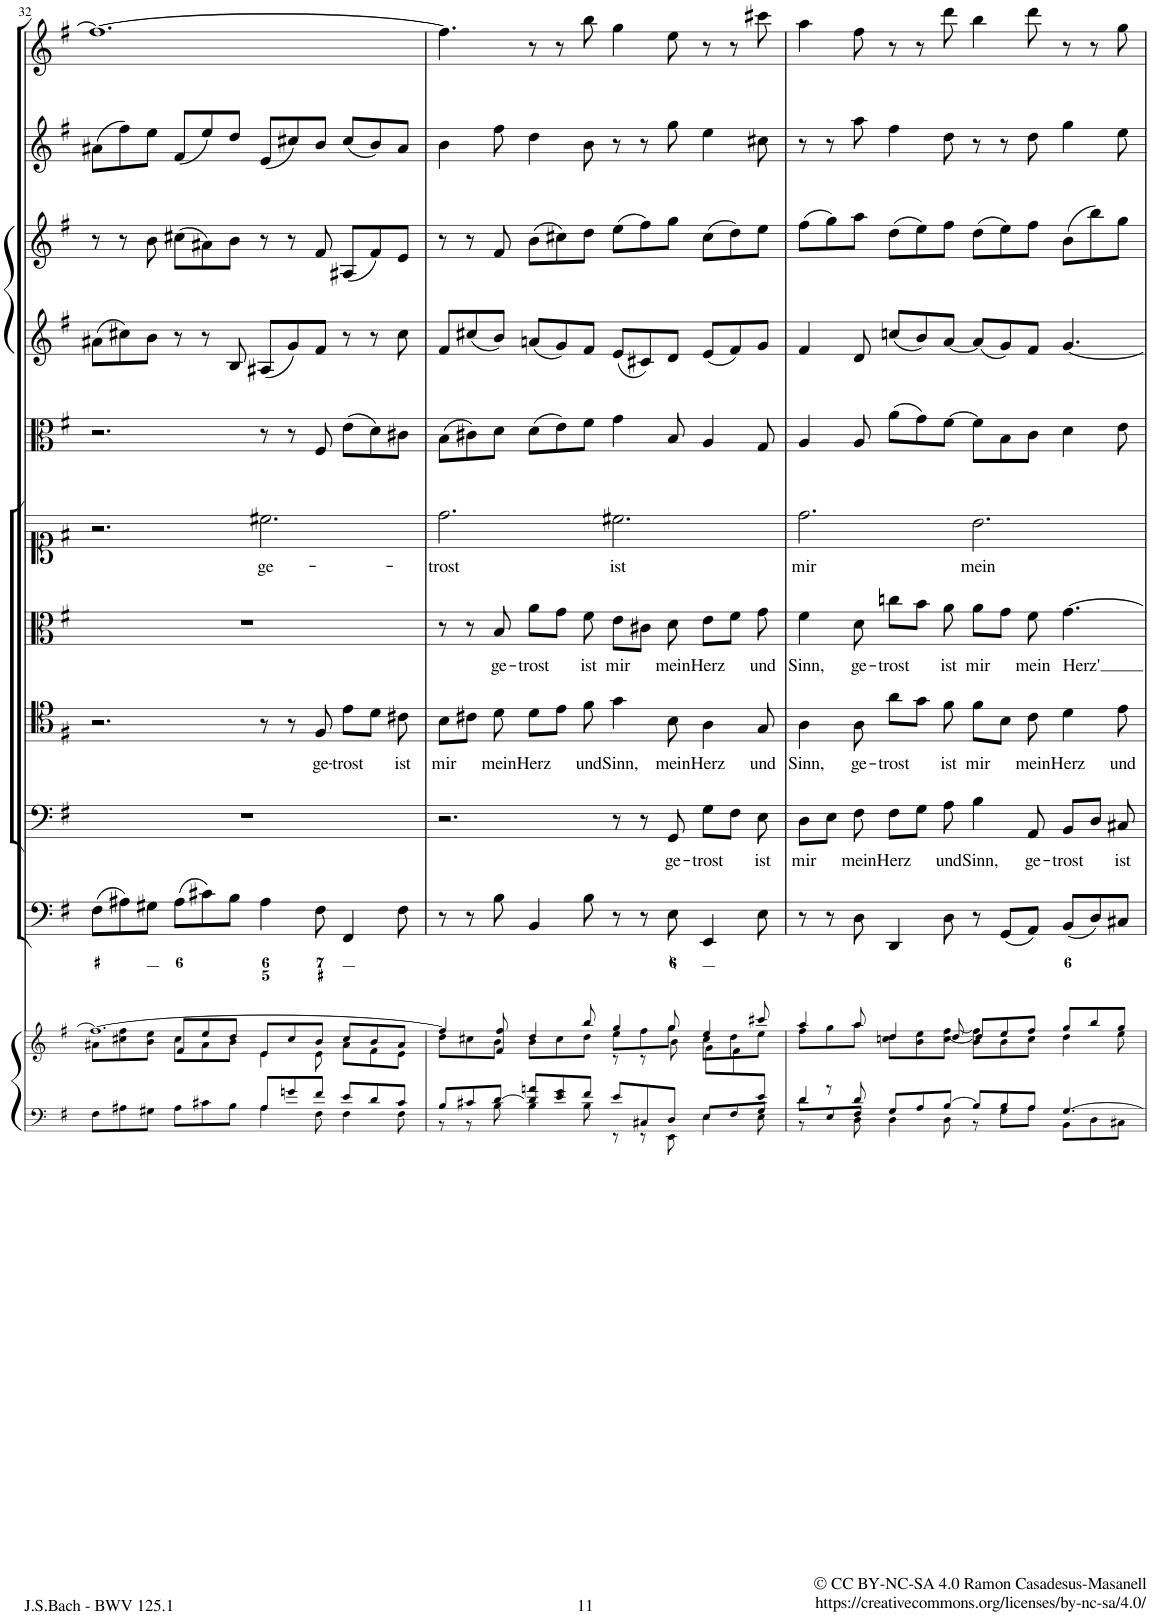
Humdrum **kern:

**kern	**kern	**kern	**kern	**text	**kern	**text	**kern	**text	**kern	**text	**kern	**kern	**kern	**kern	**kern
*part11	*part11	*part10	*part9	*part9	*part8	*part8	*part7	*part7	*part6	*part6	*part5	*part4	*part3	*part2	*part1
*staff12	*staff11	*staff10	*staff9	*staff9	*staff8	*staff8	*staff7	*staff7	*staff6	*staff6	*staff5	*staff4	*staff3	*staff2	*staff1
*I"Piano reduction	*	*I"Continuo	*I"Basso	*	*I"Tenore	*	*I"Alto	*	*I"Soprano Corno col Soprano	*	*I"Viola	*I"Violino II	*I"Violino I	*I"Oboe	*I"Flauto traverso
*I'Pno	*	*	*	*	*	*	*	*	*	*	*I'Vla	*I'Vln	*I'Vln	*I'Ob	*I'Fl
!!LO:PB:g=z
*clefF4	*clefG2	*clefF4	*clefF4	*	*clefC4	*	*clefC3	*	*clefC1	*	*clefC3	*clefG2	*clefG2	*clefG2	*clefG2
*k[f#]	*k[f#]	*k[f#]	*k[f#]	*	*k[f#]	*	*k[f#]	*	*k[f#]	*	*k[f#]	*k[f#]	*k[f#]	*k[f#]	*k[f#]
*M12/8	*M12/8	*M12/8	*M12/8	*	*M12/8	*	*M12/8	*	*M12/8	*	*M12/8	*M12/8	*M12/8	*M12/8	*M12/8
=32	=32	=32	=32	=32	=32	=32	=32	=32	=32	=32	=32	=32	=32	=32	=32
*^	*^	*	*	*	*	*	*	*	*	*	*	*	*	*	*
*	*	*	*^	*	*	*	*	*	*	*	*	*	*	*	*	*	*
2.ryy	8F#\L	1.ff#_	8a#X\L	4.ryy	(8F#\L	1.r	.	2.r	.	1.r	.	2.r	.	2.r	(8a#X\L	8r	(8a#X\L	1.ff#_
.	8A#X\	.	8cc#X\ 8ff#\	.	8A#X\)	.	.	.	.	.	.	.	.	.	8cc#X\)	8r	8ff#\)	.
.	8G#X\J	.	8b\ 8ee\J	.	8G#X\J	.	.	.	.	.	.	.	.	.	8b\J	8b\	8ee\J	.
.	8A#\L	.	8cc#\L	8f#/L	(8A#\L	.	.	.	.	.	.	.	.	.	8r	(8cc#X\L	(8f#/L	.
.	8c#X\	.	8a#\	8ee/	8c#X\)	.	.	.	.	.	.	.	.	.	8r	8a#X\)	8ee/)	.
.	8B\J	.	8b\J	8dd/J	8B\J	.	.	.	.	.	.	.	.	.	8B/	8b\J	8dd/J	.
!	!	!	!	!	!	!	!	!	!	!	!	!	!LO:LY:b	!	!	!	!	!
8A#/L	4A#\	.	4e\	8e/L	4A#\	.	.	8r	.	.	.	2.cc#X\	ge-	8r	(8A#X/L	8r	(8e/L	.
8gn/	.	.	.	8cc#/	.	.	.	8r	.	.	.	.	.	8r	8g/)	8r	8cc#X/)	.
!	!	!	!	!	!	!	!	!	!LO:LY:b	!	!	!	!	!	!	!	!	!
8f#/J	8F#\	.	8e\	8b/J	8F#\	.	.	8F#/	ge-	.	.	.	.	8F#/	8f#/J	8f#/	8b/J	.
!	!	!	!	!	!	!	!	!	!LO:LY:b	!	!	!	!	!	!	!	!	!
8e/L	4F#\	.	8a#\L	8cc#/L	4FF#/	.	.	8e\L	-trost	.	.	.	.	(8e\L	8r	(8A#X/L	(8cc#/L	.
8d/	.	.	8f#\	8b/	.	.	.	8d\J	.	.	.	.	.	8d\)	8r	8f#/)	8b/)	.
!	!	!	!	!	!	!	!	!	!LO:LY:b	!	!	!	!	!	!	!	!	!
8c#/J	8F#\	.	8e\J	8a#/J	8F#\	.	.	8c#X\	ist	.	.	.	.	8c#X\J	8cc#\	8e/J	8a#/J	.
=33	=33	=33	=33	=33	=33	=33	=33	=33	=33	=33	=33	=33	=33	=33	=33	=33	=33	=33
*	*^	*	*	*	*	*	*	*	*	*	*	*	*	*	*	*	*	*
!	!	!	!	!	!	!	!	!	!	!LO:LY:b	!	!	!	!LO:LY:b	!	!	!	!	!
4.ryy	8B/L	8r	4ff#/]	8dd\L	2.ryy	8r	2.r	.	8B\L	mir	8r	.	2.dd\	-trost	(8B\L	8f#/L	8r	4b\	4.ff#\]
.	8c#X/	8r	.	8cc#X\	.	8r	.	.	8c#X\J	.	8r	.	.	.	8c#X\)	(8cc#X/	8r	.	.
!	!	!	!	!	!	!	!	!	!	!LO:LY:b	!	!LO:LY:b	!	!	!	!	!	!	!
.	[8d/J	8B\	8f#/ 8ff#/	8b\J	.	8B\	.	.	8d\	mein	8B/	ge-	.	.	8d\J	8b/J)	8f#/	8ff#\	.
!	!	!	!	!	!	!	!	!	!	!LO:LY:b	!	!LO:LY:b	!	!	!	!	!	!	!
.	8d/] 8an/L	4B\	4dd/	8b\L	.	4BB/	.	.	8d\L	Herz	8a\L	-trost	.	.	(8d\L	(8an/L	(8b\L	4dd\	8r
.	8e/ 8g/	.	.	8cc#\	.	.	.	.	8e\J	.	8g\J	.	.	.	8e\)	8g/)	8cc#X\)	.	8r
!	!	!	!	!	!	!	!	!	!	!LO:LY:b	!	!LO:LY:b	!	!	!	!	!	!	!
.	8f#/J	8B\	8bb/	8dd\J	.	8B\	.	.	8f#\	und	8f#\	ist	.	.	8f#\J	8f#/J	8dd\J	8b\	8bb\
!	!	!	!	!	!	!	!	!	!	!LO:LY:b	!	!LO:LY:b	!	!LO:LY:b	!	!	!	!	!
.	8e/L	8r	4gg/	8ee\L	8r	8r	8r	.	4g\	Sinn,	8e\L	mir	2.cc#X\	ist	4g\	(8e/L	(8ee\L	8r	4gg\
.	8C#X/	8r	.	8ff#\	8r	8r	8r	.	.	.	8c#X\J	.	.	.	.	8c#X/)	8ff#\)	8r	.
!	!	!	!	!	!	!	!	!LO:LY:b	!	!LO:LY:b	!	!LO:LY:b	!	!	!	!	!	!	!
.	8D/J	8EE\	8gg/	8gg\J	8b\	8E\	8GG/	ge-	8B\	mein	8d\	mein	.	.	8B/	8d/J	8gg\J	8gg\	8ee\
!	!	!	!	!	!	!	!	!LO:LY:b	!	!LO:LY:b	!	!LO:LY:b	!	!	!	!	!	!	!
.	8E/L	4E\	4ee/	8cc#\L	8g\L	4EE/	8G\L	-trost	4A\	Herz	8e\L	Herz	.	.	4A/	(8e/L	(8cc#\L	4ee\	8r
.	8F#/	.	.	8dd\	8f#\	.	8F#\J	.	.	.	8f#\J	.	.	.	.	8f#/)	8dd\)	.	8r
!	!	!	!	!	!	!	!	!LO:LY:b	!	!LO:LY:b	!	!LO:LY:b	!	!	!	!	!	!	!
8e/J	8G/J	8E\	8ccc#X/	8ee\J	8ryy	8E\	8E\	ist	8G/	und	8g\	und	.	.	8G/	8g/J	8ee\J	8cc#X\	8ccc#X\
=34	=34	=34	=34	=34	=34	=34	=34	=34	=34	=34	=34	=34	=34	=34	=34	=34	=34	=34	=34
!	!	!	!	!	!	!	!	!LO:LY:b	!	!LO:LY:b	!	!LO:LY:b	!	!LO:LY:b	!	!	!	!	!
*	*	*	*	*v	*v	*	*	*	*	*	*	*	*	*	*	*	*	*	*
8d\L	8r	4d/	4aa/	8ff#\L	8r	8D\L	mir	4A\	Sinn,	4f#\	Sinn,	2.dd\	mir	4A/	4f#/	(8ff#\L	8r	4aa\
8E/	8r	.	.	8gg\	8r	8E\J	.	.	.	.	.	.	.	.	.	8gg\)	8r	.
!	!	!	!	!	!	!	!LO:LY:b	!	!LO:LY:b	!	!LO:LY:b	!	!	!	!	!	!	!
8F#/J	8D\	8d/	8aa/	8aa\J	8D\	8F#\	mein	8A\	ge-	8d\	ge-	.	.	8A/	8d/	8aa\J	8aa\	8ff#\
!	!	!	!	!	!	!	!LO:LY:b	!	!LO:LY:b	!	!LO:LY:b	!	!	!	!	!	!	!
8G/L	4D\	4.ryy	4dd/	8ccn\ 8dd\L	4DD/	8F#\L	Herz	8a\L	-trost	8ccn\L	-trost	.	.	(8a\L	(8ccn/L	(8dd\L	4ff#\	8r
8A/	.	.	.	8b\ 8ee\	.	8G\J	.	8g\J	.	8b\J	.	.	.	8g\)	8b/)	8ee\)	.	8r
!	!	!	!	!	!	!	!LO:LY:b	!	!LO:LY:b	!	!LO:LY:b	!	!	!	!	!	!	!
[8B/J	8D\	.	[<8dd/	8cc\ [8ff#\J	8D\	8A\	und	8f#\	ist	8a\	ist	.	.	[8f#\J	[8a/J	8ff#\J	8dd\	8ddd\
!	!	!	!	!	!	!	!LO:LY:b	!	!LO:LY:b	!	!LO:LY:b	!	!LO:LY:b	!	!	!	!	!
8B/L]	8r	2.ryy	8dd/L]	8b\ 8ff#\]L	8r	4B\	Sinn,	8f#\L	mir	8a\L	mir	2.b\	mein	8f#\L]	(8a/L]	(8dd\L	8r	4bb\
8B/	8G\L	.	8ee/	8b\	(8GG/L	.	.	8B\J	.	8g\J	.	.	.	8B\	8g/)	8ee\)	8r	.
!	!	!	!	!	!	!	!LO:LY:b	!	!LO:LY:b	!	!LO:LY:b	!	!	!	!	!	!	!
8A/J	8A\J	.	8ff#/J	8cc\J	8AA/J)	8AA/	ge-	8c\	mein	8f#\	mein	.	.	8c\J	8f#/J	8ff#\J	8dd\	8ddd\
!	!	!	!	!	!	!	!LO:LY:b	!	!LO:LY:b	!	!LO:LY:b	!	!	!	!	!	!	!
[4.G/	8BB\L	.	8gg/L	4dd\	(8BB/L	8BB/L	-trost	4d\	Herz	[4.g\	Herz'	.	.	4d\	[4.g/	(8b\L	4gg\	8r
.	8D\	.	8bb/	.	8D/)	8D/J	.	.	.	.	.	.	.	.	.	8bb\)	.	8r
!	!	!	!	!	!	!	!LO:LY:b	!	!LO:LY:b	!	!	!	!	!	!	!	!	!
.	8C#X\J	.	8gg/J	8ee\	8C#X/J	8C#X/	ist	8e\	und	.	.	.	.	8e\	.	8gg\J	8ee\	8gg\
*v	*v	*v	*	*	*	*	*	*	*	*	*	*	*	*	*	*	*	*
*	*v	*v	*	*	*	*	*	*	*	*	*	*	*	*	*	*
=	=	=	=	=	=	=	=	=	=	=	=	=	=	=	=
*-	*-	*-	*-	*-	*-	*-	*-	*-	*-	*-	*-	*-	*-	*-	*-
